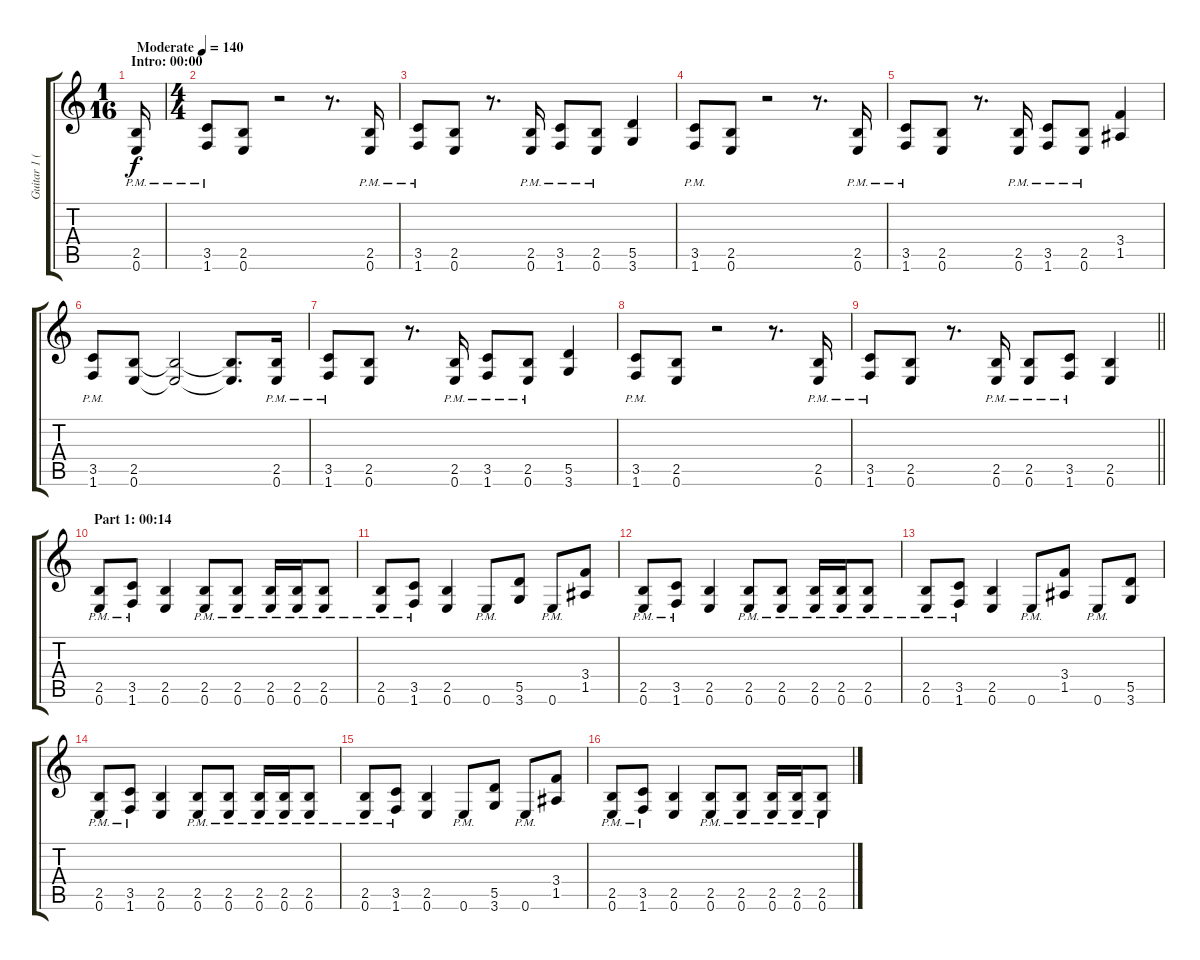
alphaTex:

\track ("Guitar 1 (Distortion)" "Guitar 1 (") {instrument distortionguitar}
\staff {score tabs}
\tuning (E4 B3 G3 D3 A2 E2) {hide}
\ts (1 16)
\section ("" "Intro: 00:00")
\tempo (140 "Moderate")
\clef g2
\ks c
(2.5{pm} 0.6{pm}).16{dy f instrument distortionguitar} |
\ts (4 4)
(3.5{pm} 1.6{pm}).8 (2.5 0.6).8 r.2 r.8{d} (2.5{pm} 0.6{pm}).16 |
(3.5{pm} 1.6{pm}).8 (2.5 0.6).8 r.8{d} (2.5{pm} 0.6{pm}).16 (3.5{pm} 1.6{pm}).8 (2.5{pm} 0.6{pm}).8 (5.5 3.6).4 |
(3.5{pm} 1.6{pm}).8 (2.5 0.6).8 r.2 r.8{d} (2.5{pm} 0.6{pm}).16 |
(3.5{pm} 1.6{pm}).8 (2.5 0.6).8 r.8{d} (2.5{pm} 0.6{pm}).16 (3.5{pm} 1.6{pm}).8 (2.5{pm} 0.6{pm}).8 (3.4 1.5).4 |
(3.5{pm} 1.6{pm}).8 (2.5 0.6).8 (2.5{t} 0.6{t}).2 (2.5{t} 0.6{t}).8{d} (2.5{pm} 0.6{pm}).16 |
(3.5{pm} 1.6{pm}).8 (2.5 0.6).8 r.8{d} (2.5{pm} 0.6{pm}).16 (3.5{pm} 1.6{pm}).8 (2.5{pm} 0.6{pm}).8 (5.5 3.6).4 |
(3.5{pm} 1.6{pm}).8 (2.5 0.6).8 r.2 r.8{d} (2.5{pm} 0.6{pm}).16 |
\barLineRight lightlight
(3.5{pm} 1.6{pm}).8 (2.5 0.6).8 r.8{d} (2.5{pm} 0.6{pm}).16 (2.5{pm} 0.6{pm}).8 (3.5{pm} 1.6{pm}).8 (2.5 0.6).4 |
\section ("" "Part 1: 00:14")
(2.5{pm} 0.6{pm}).8 (3.5{pm} 1.6{pm}).8 (2.5 0.6).4 (2.5{pm} 0.6{pm}).8 (2.5{pm} 0.6{pm}).8 (2.5{pm} 0.6{pm}).16 (2.5{pm} 0.6{pm}).16 (2.5{pm} 0.6{pm}).8 |
(2.5{pm} 0.6{pm}).8 (3.5{pm} 1.6{pm}).8 (2.5 0.6).4 0.6{pm}.8 (5.5 3.6).8 0.6{pm}.8 (3.4 1.5).8 |
(2.5{pm} 0.6{pm}).8 (3.5{pm} 1.6{pm}).8 (2.5 0.6).4 (2.5{pm} 0.6{pm}).8 (2.5{pm} 0.6{pm}).8 (2.5{pm} 0.6{pm}).16 (2.5{pm} 0.6{pm}).16 (2.5{pm} 0.6{pm}).8 |
(2.5{pm} 0.6{pm}).8 (3.5{pm} 1.6{pm}).8 (2.5 0.6).4 0.6{pm}.8 (3.4 1.5).8 0.6{pm}.8 (5.5 3.6).8 |
(2.5{pm} 0.6{pm}).8 (3.5{pm} 1.6{pm}).8 (2.5 0.6).4 (2.5{pm} 0.6{pm}).8 (2.5{pm} 0.6{pm}).8 (2.5{pm} 0.6{pm}).16 (2.5{pm} 0.6{pm}).16 (2.5{pm} 0.6{pm}).8 |
(2.5{pm} 0.6{pm}).8 (3.5{pm} 1.6{pm}).8 (2.5 0.6).4 0.6{pm}.8 (5.5 3.6).8 0.6{pm}.8 (3.4 1.5).8 |
(2.5{pm} 0.6{pm}).8 (3.5{pm} 1.6{pm}).8 (2.5 0.6).4 (2.5{pm} 0.6{pm}).8 (2.5{pm} 0.6{pm}).8 (2.5{pm} 0.6{pm}).16 (2.5{pm} 0.6{pm}).16 (2.5{pm} 0.6{pm}).8
